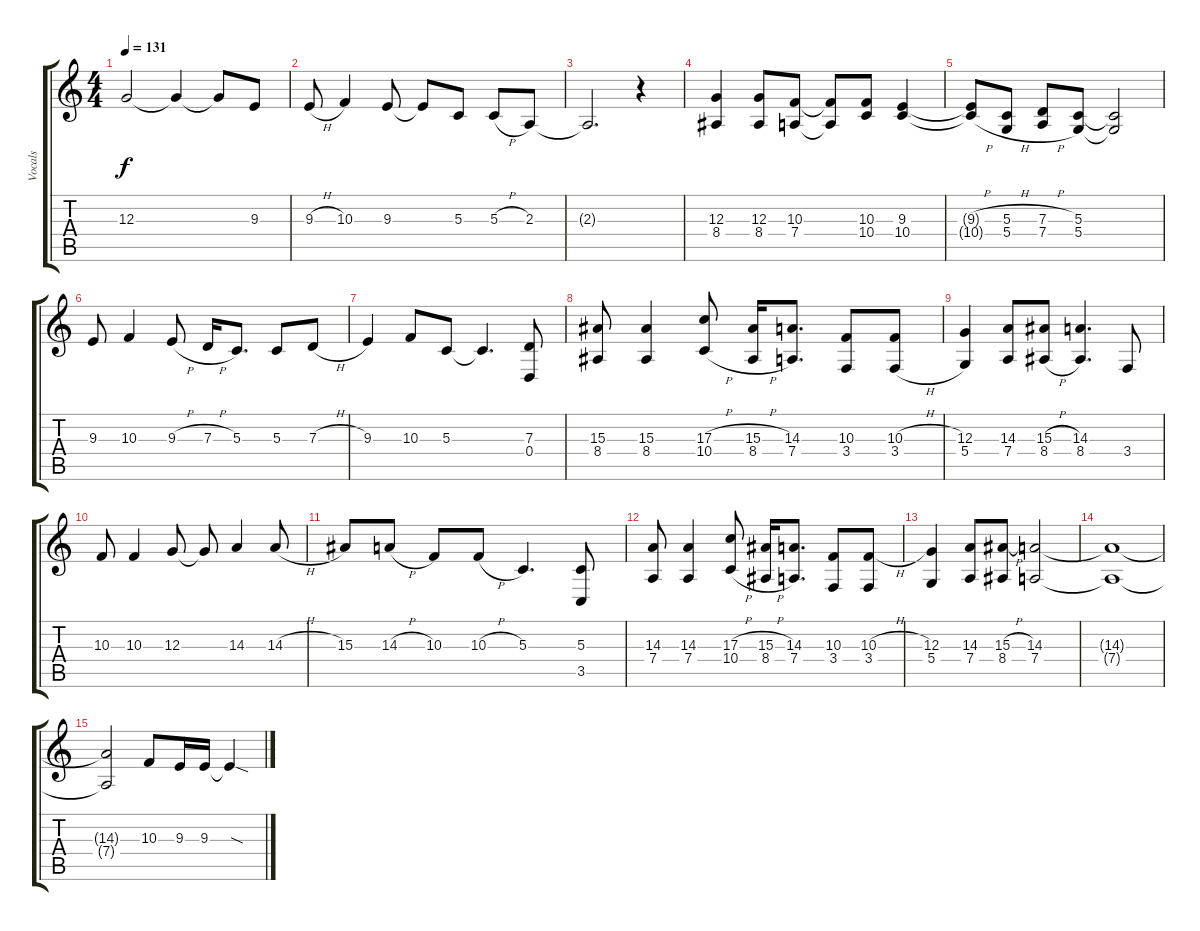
\track ("Vocals" "Vocals") {instrument violin}
\staff {score tabs}
\tuning (E4 B3 G3 D3 A2 E2) {hide}
\ts (4 4)
\tempo 131
\clef g2
\ks c
12.3{t}.2{dy f} 12.3{t}.4 12.3{t}.8 9.3.8 |
9.3{h}.8 10.3.4 9.3.8 9.3{t}.8 5.3.8 5.3{h}.8 2.3.8 |
2.3{t}.2{d} r.4 |
(12.3 8.4).4 (12.3 8.4).8 (10.3 7.4).8 (10.3{t} 7.4{t}).8 (10.3 10.4).8 (9.3 10.4).4 |
(9.3{h t} 10.4{h t}).8 (5.3{h} 5.4{h}).8 (7.3{h} 7.4{h}).8 (5.3 5.4).8 (5.3{t} 5.4{t}).2 |
9.3.8 10.3.4 9.3{h}.8 7.3{h}.16 5.3.8{d} 5.3.8 7.3{h}.8 |
9.3.4 10.3.8 5.3.8 5.3{t}.4{d} (7.3 0.4).8 |
(15.3 8.4).8 (15.3 8.4).4 (17.3{h} 10.4{h}).8 (15.3{h} 8.4{h}).16 (14.3 7.4).8{d} (10.3 3.4).8 (10.3{h} 3.4{h}).8 |
(12.3 5.4).4 (14.3 7.4).8 (15.3{h} 8.4{h}).8 (14.3 8.4).4{d} 3.4.8 |
10.3.8 10.3.4 12.3.8 12.3{t}.8 14.3.4 14.3{h}.8 |
15.3.8 14.3{h}.8 10.3.8 10.3{h}.8 5.3.4{d} (5.3 3.5).8 |
(14.3 7.4).8 (14.3 7.4).4 (17.3{h} 10.4{h}).8 (15.3{h} 8.4{h}).16 (14.3 7.4).8{d} (10.3 3.4).8 (10.3{h} 3.4).8 |
(12.3 5.4).4 (14.3 7.4).8 (15.3{h} 8.4).8 (14.3 7.4).2 |
(14.3{t} 7.4{t}).1 |
(14.3{t} 7.4{t}).2 10.3.8 9.3.16 9.3.16 9.3{sod t}.4
